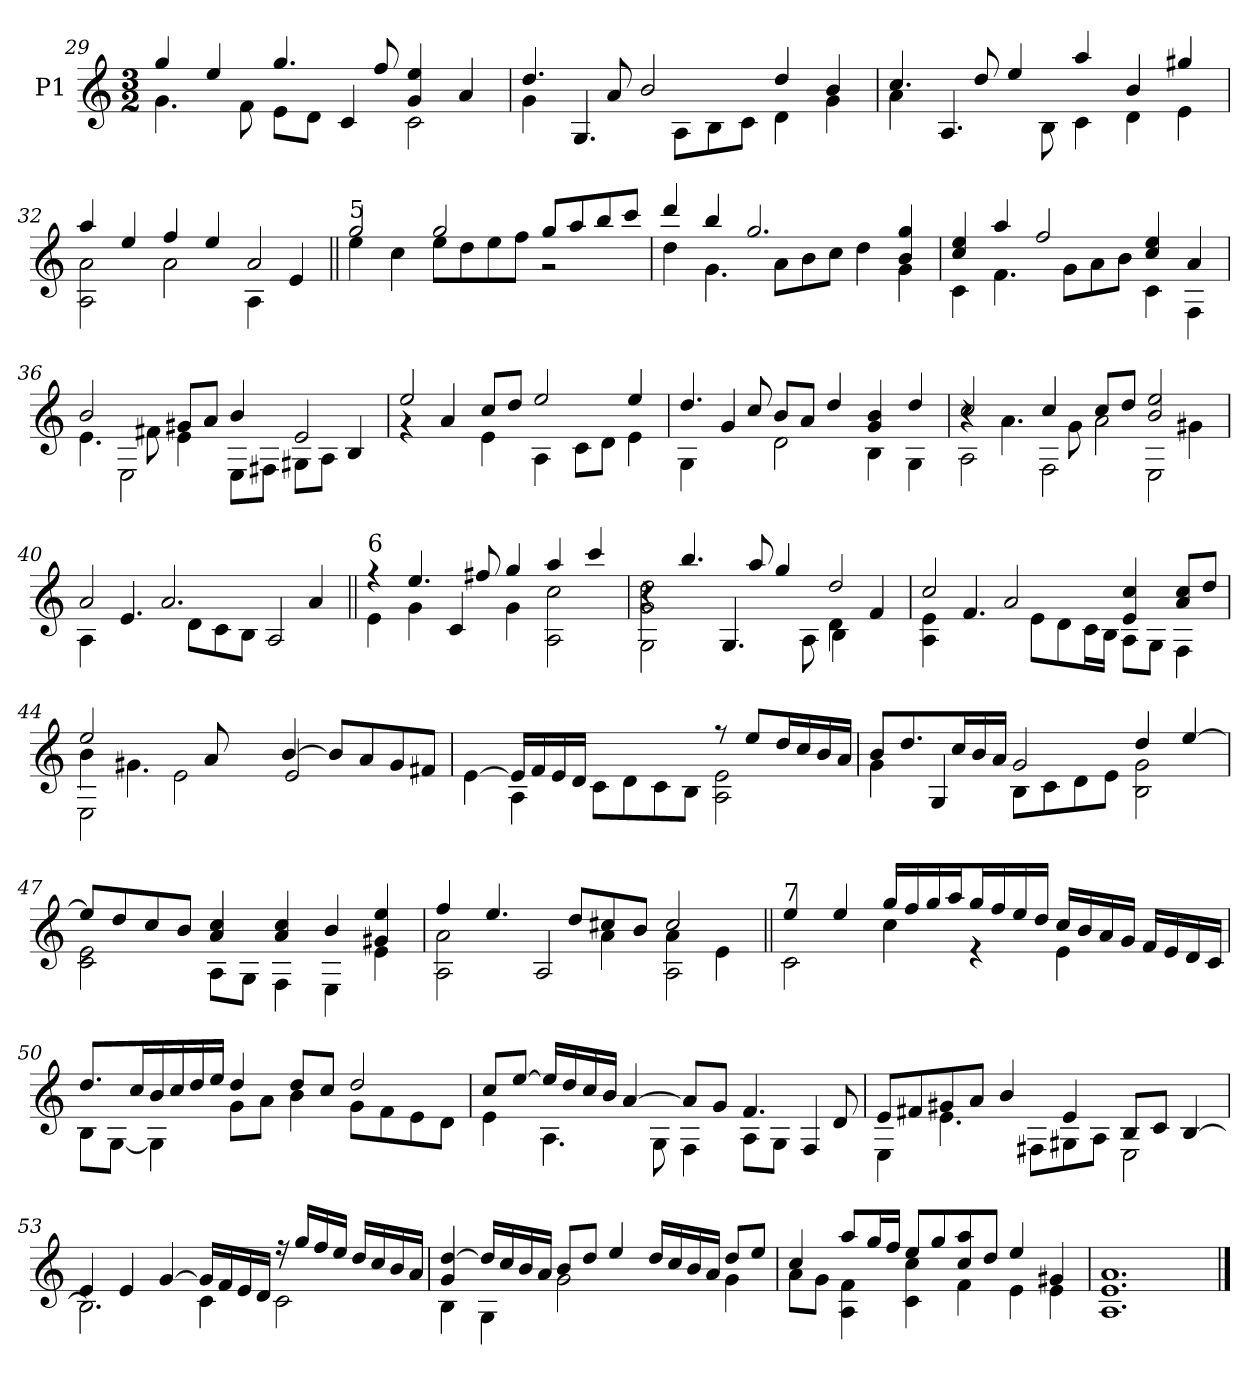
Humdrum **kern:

**kern
*part1
*staff1
*I"P1
!!LO:LB:g=z
*clefG2
*ITrd7c12
*k[]
*a:
*M3/2
=29
*^
4gi/	4.Gi\
4ei/	.
.	8Fi\
4.gi/	8Ei\L
.	8Di\J
.	4Ci/
8fi/	.
4Gi/ 4ei	2Ci\
4Ai/	.
=30	=30
4.di/	4Gi\
.	4.GGi/
8Ai/	.
2Bi/	.
.	8AAi\L
.	8BBi\
.	8Ci\J
4di/	4Di\
4Bi/	4Gi\
=31	=31
4.ci/	4Ai\
.	4.AAi/
8di/	.
4ei/	.
.	8BBi\
4ai/	4Ci\
4Bi/	4Di\
4g#Xi/	4Ei\
=32	=32
4ai/	2AAi\ 2Ai
4ei/	.
4fi/	2Ai\
4ei/	.
2Ai/	4AAi\
.	4Ei/
!!LO:LB:g=z	!!
=33||	=33||
!LO:TX:a:t=5	!
2gi/	4ei\
.	4ci\
2gi/	8ei\L
.	8di\
.	8ei\
.	8fi\J
8gi/L	2r
8ai/	.
8bi/	.
8cci/J	.
=34	=34
4ddi/	4di\
4bi/	4.Gi\
2.gi/	.
.	8Ai\L
.	8Bi\
.	8ci\J
.	4di\
4Bi/ 4gi	4Gi\
=35	=35
4ci/ 4ei	4Ci\
4ai/	4.Fi\
2fi/	.
.	8Gi\L
.	8Ai\
.	8Bi\J
4ci/ 4ei	4Ci\
4Ai/	4FFi\
=36	=36
*	*^
2Bi/	4.Ei\	4ryy
.	.	2EEi\
.	8F#Xi\	.
8G#Xi/L	4Ei\	.
8Ai/J	.	.
4Bi/	8EEi\L	4ryy
.	8FF#Xi\J	.
2Ei/	8GG#Xi\L	2ryy
.	8AAi\J	.
.	4BBi/	.
*	*v	*v
!!LO:LB:g=z
=37	=37
2ei/	4r
.	4Ai/
8ci/L	4Ei\
8di/J	.
2ei/	4AAi\
.	8Ci\L
.	8Di\J
4ei/	4Ei\
=38	=38
4.di/	4GGi\
.	4Gi/
8ci/	.
8Bi/L	2Di\
8Ai/J	.
4di/	.
4Gi/ 4Bi	4BBi\
4di/	4GGi\
=39	=39
*	*^
2ci/	4r	2AAi\
.	4.Ai\	.
4ci/	.	2FFi\
.	8Gi\	.
8ci/L	2Ai\	.
8di/J	.	.
2Bi/ 2ei	.	2EEi\
.	4G#Xi\	.
*	*v	*v
=40	=40
2Ai/	4AAi\
.	4.Ei/
2.Ai/	.
.	8Di\L
.	8Ci\
.	8BBi\J
.	2AAi/
4Ai/	.
!!LO:LB:g=z	!!
=41||	=41||
!LO:TX:a:t=6	!
4r	4Ei\
4.ei/	4Gi\
.	4Ci/
8f#Xi/	.
4gi/	4Gi\
4ai/	2AAi\ 2ci
4cci/	.
=42	=42
*	*^
4r	2Gi\ 2di	2GGi\
4.bi/	.	.
.	2ryy	4.GGi/
8ai/	.	.
4gi/	.	.
.	.	8AAi\
2di/	4Di\	4BBi\
.	4Fi/	4ryy
*	*v	*v
=43	=43
2ci/	4AAi\ 4Ei
.	4.Fi/
2Ai/	.
.	8Ei\L
.	8Di\
.	16Ci\L
.	16BBi\JJ
4Ei/ 4ci	8AAi\L
.	8GGi\J
8Ai/ 8ciL	4FFi\
8di/J	.
=44	=44
*	*^
2ei/	4Bi\	2EEi\
.	4.G#Xi\	.
2ryy	.	2Ei\
.	8Ai/	.
.	4ryy	.
[4Bi/	2ryy	2Ei/
8Bi/L]	.	.
8Ai/	.	.
8G#i/	4ryy	4ryy
8F#Xi/J	.	.
!!LO:LB:g=z	!!	!!
=45	=45	=45
1ryy	[4Ei\	4ryy
.	16Ei/LL]	4AAi\
.	16Fi/	.
.	16Ei/	.
.	16Di/JJ	.
.	8Ci\L	1ryy
.	8Di\	.
.	8Ci\	.
.	8BBi\J	.
8r	2AAi\ 2Ei	.
8ei/L	.	.
16di/L	.	.
16ci/	.	.
16Bi/	.	.
16Ai/JJ	.	.
*	*v	*v
=46	=46
8Bi/L	4Gi\
8.di/	.
.	4GGi/
16ci/L	.
16Bi/	.
16Ai/JJ	.
2Gi/	8BBi\L
.	8Ci\
.	8Di\
.	8Ei\J
4di/	2BBi\ 2Gi
[4ei/	.
=47	=47
8ei/L]	2Ci\ 2Ei
8di/	.
8ci/	.
8Bi/J	.
4Ai/ 4ci	8AAi\L
.	8GGi\J
4Ai/ 4ci	4FFi\
4Bi/	4EEi\
4G#Xi/ 4ei	4Ei\
!!LO:LB:g=z	!!
=48	=48
*	*^
4fi/	2Ai\	2AAi\
4.ei/	.	.
.	4ryy	2AAi/
8di/L	.	.
8c#Xi/	4Ai\	.
8Bi/J	.	.
2c#i/	4Ai\	2AAi\
.	4Ei\	.
*	*v	*v
=49||	=49||
!LO:TX:a:t=7	!
4ei/	2Ci\
4ei/	.
16gi/LL	4ci\
16fi/	.
16gi/	.
16ai/J	.
16gi/L	4r
16fi/	.
16ei/	.
16di/JJ	.
16ci/LL	4Ei\
16Bi/	.
16Ai/	.
16Gi/JJ	.
16Fi/LL	4ryy
16Ei/	.
16Di/	.
16Ci/JJ	.
=50	=50
8.di/L	8BBi\L
.	[8GGi\J
16ci/k	.
16Bi/L	4GGi\]
16ci/	.
16di/	.
16ei/JJ	.
4di/	8Gi\L
.	8Ai\J
8di/L	4Bi\
8ci/J	.
2di/	8Gi\L
.	8Fi\
.	8Ei\
.	8Di\J
!!LO:LB:g=z	!!
=51	=51
8ci/L	4Ei\
[8ei/J	.
16ei/LL]	4.AAi\
16di/	.
16ci/	.
16Bi/JJ	.
[4Ai/	.
.	8GGi\
8Ai/L]	4FFi\
8Gi/J	.
4.Fi/	8AAi\L
.	8GGi\J
.	4FFi/
8Di/	.
=52	=52
8Ei/L	4EEi\
8F#Xi/	.
8G#Xi/	4.Ei\
8Ai/J	.
4Bi/	.
.	8FF#Xi\L
4Ei/	8GG#Xi\
.	8AAi\J
8BBi/L	2EEi\
8Ci/J	.
[4BBi/	.
=53	=53
4Ei/	2.BBi\]
4Ei/	.
[4Gi/	.
16Gi/LL]	4Ci\
16Fi/	.
16Ei/	.
16Di/JJ	.
16r	2Ci\
16gi/LL	.
16fi/	.
16ei/JJ	.
16di/LL	.
16ci/	.
16Bi/	.
16Ai/JJ	.
!!LO:LB:g=z	!!
=54	=54
4Gi/ [4di	4BBi\
16di/LL]	4GGi\
16ci/	.
16Bi/	.
16Ai/JJ	.
8Bi/L	2Gi\
8di/J	.
4ei/	.
16di/LL	4ryy
16ci/	.
16Bi/	.
16Ai/JJ	.
8di/L	4Gi\
8ei/J	.
=55	=55
4ci/	8Ai\L
.	8Gi\J
8ai/L	4AAi\ 4Fi
16gi/L	.
16fi/JJ	.
8ei/L	4Ci\ 4ci
8gi/	.
8ci/ 8ai	4Fi\
8di/J	.
4ei/	4Ei\
4G#Xi/	4Ei\
*v	*v
=56
1.AAi 1.Ei 1.Ai
==
*-
